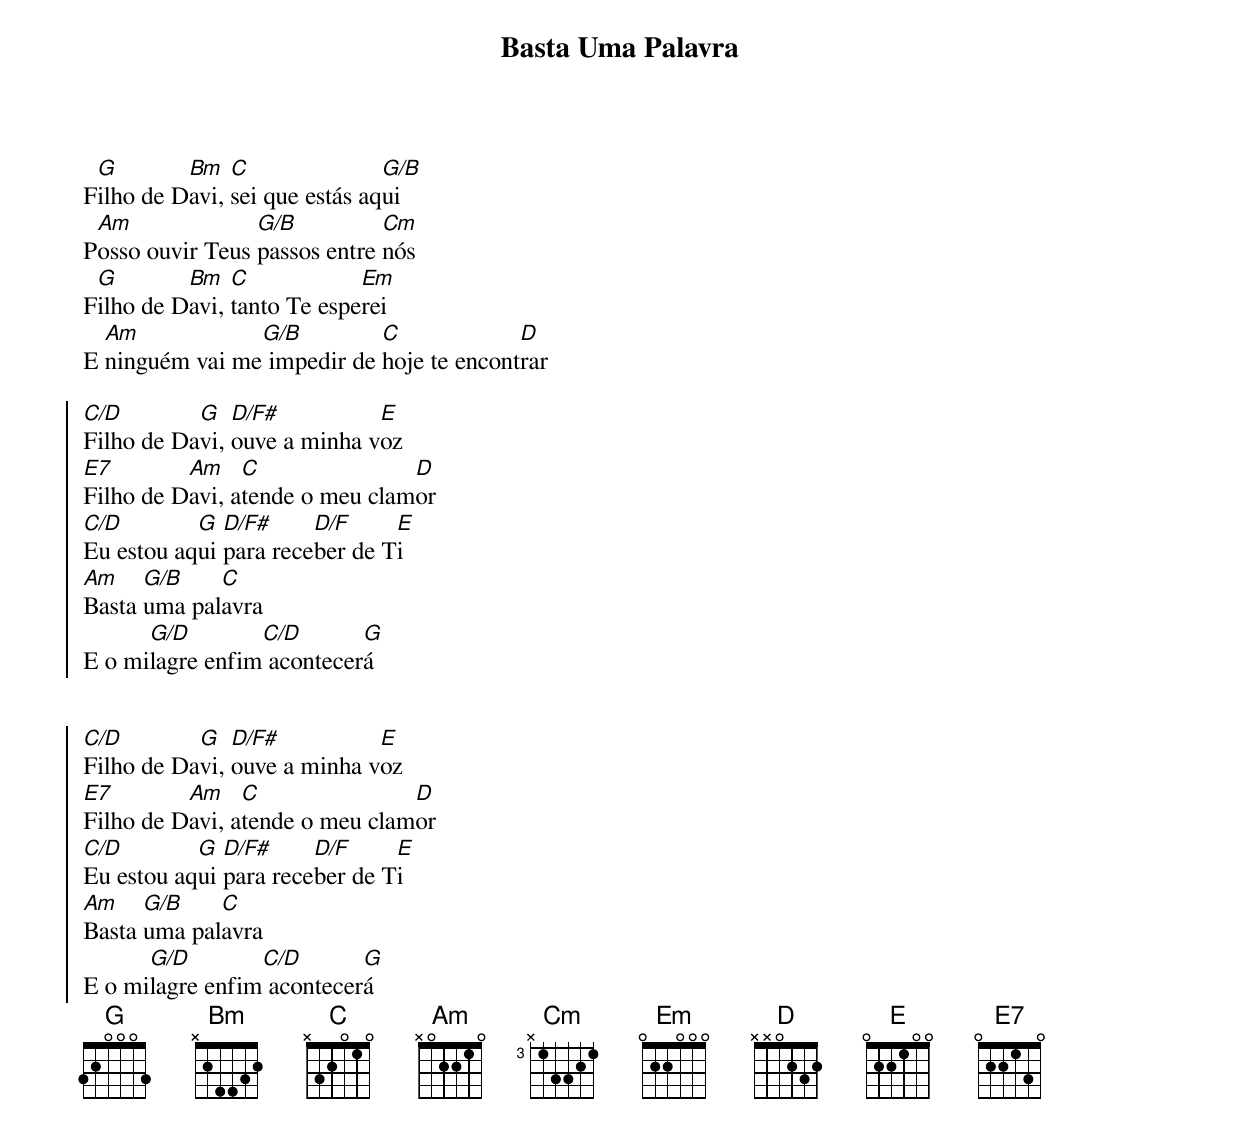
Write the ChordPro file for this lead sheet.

{title: Basta Uma Palavra}
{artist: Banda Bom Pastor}
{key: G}
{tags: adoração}


F[G]ilho de D[Bm]avi, [C]sei que estás aq[G/B]ui
P[Am]osso ouvir Teus [G/B]passos entre [Cm]nós
F[G]ilho de D[Bm]avi, [C]tanto Te espe[Em]rei
E [Am]ninguém vai me[G/B] impedir de [C]hoje te encont[D]rar

{start_of_chorus}
[C/D]Filho de Da[G]vi, [D/F#]ouve a minha v[E]oz
[E7]Filho de D[Am]avi, a[C]tende o meu clam[D]or
[C/D]Eu estou aq[G]ui [D/F#]para rece[D/F]ber de T[E]i
[Am]Basta [G/B]uma pal[C]avra
E o mi[G/D]lagre enfim[C/D] acontecer[G]á


[C/D]Filho de Da[G]vi, [D/F#]ouve a minha v[E]oz
[E7]Filho de D[Am]avi, a[C]tende o meu clam[D]or
[C/D]Eu estou aq[G]ui [D/F#]para rece[D/F]ber de T[E]i
[Am]Basta [G/B]uma pal[C]avra
E o mi[G/D]lagre enfim[C/D] acontecer[G]á
{end_of_chorus}
